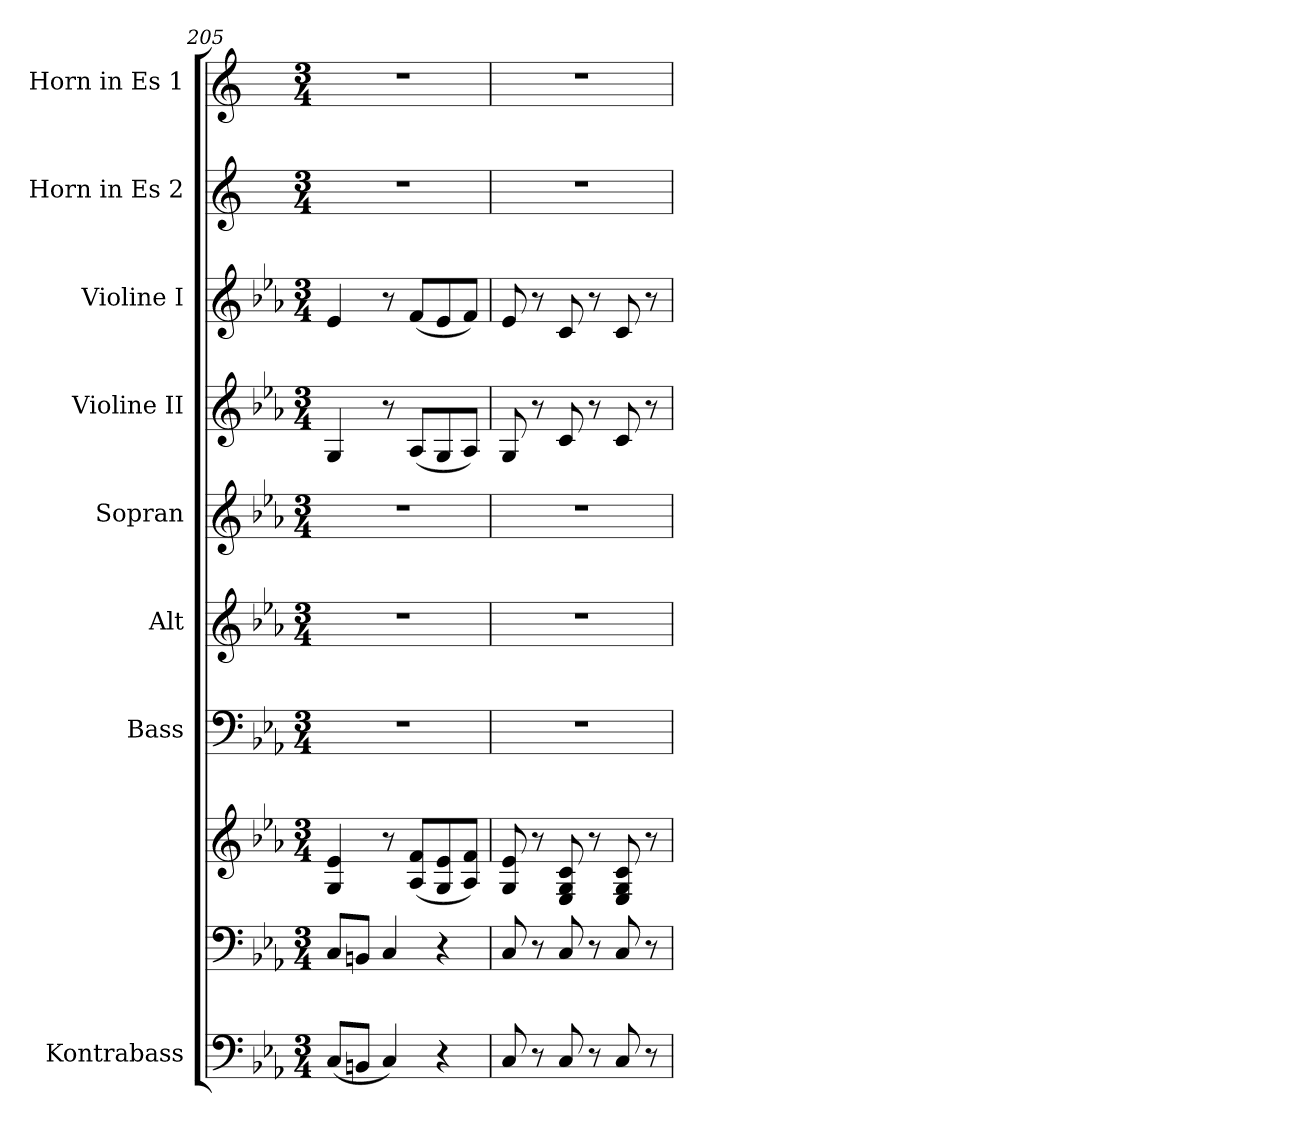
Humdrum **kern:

**kern	**kern	**kern	**kern	**kern	**kern	**kern	**kern	**kern	**kern
*part9	*part8	*part8	*part7	*part6	*part5	*part4	*part3	*part2	*part1
*staff10	*staff9	*staff8	*staff7	*staff6	*staff5	*staff4	*staff3	*staff2	*staff1
*I"Kontrabass	*	*	*I"Bass	*I"Alt	*I"Sopran	*I"Violine II	*I"Violine I	*I"Horn in Es 2	*I"Horn in Es 1
*I'Kb.	*	*	*I'B.	*I'A.	*I'S.	*I'Vl. II	*I'Vl. I	*	*
*clefF4	*clefF4	*clefG2	*clefF4	*clefG2	*clefG2	*clefG2	*clefG2	*clefG2	*clefG2
*ITrd7c12	*	*	*	*	*	*	*	*ITrd5c9	*ITrd5c9
*k[b-e-a-]	*k[b-e-a-]	*k[b-e-a-]	*k[b-e-a-]	*k[b-e-a-]	*k[b-e-a-]	*k[b-e-a-]	*k[b-e-a-]	*k[b-e-a-]	*k[b-e-a-]
*E-:	*E-:	*E-:	*E-:	*E-:	*E-:	*E-:	*E-:	*E-:	*E-:
*M3/4	*M3/4	*M3/4	*M3/4	*M3/4	*M3/4	*M3/4	*M3/4	*M3/4	*M3/4
=205	=205	=205	=205	=205	=205	=205	=205	=205	=205
(<8CC/L	8C/L	4G/ 4e-/	2.r	2.r	2.r	4G/	4e-/	2.r	2.r
8BBBn/J	8BBn/J	.	.	.	.	.	.	.	.
4CC/)	4C/	8r	.	.	.	8r	8r	.	.
.	.	(<8A-/ 8f/L	.	.	.	(<8A-/L	(<8f/L	.	.
4r	4r	8G/ 8e-/	.	.	.	8G/	8e-/	.	.
.	.	8A-/ 8f/J)	.	.	.	8A-/J)	8f/J)	.	.
=206	=206	=206	=206	=206	=206	=206	=206	=206	=206
8CC/	8C/	8G/ 8e-/	2.r	2.r	2.r	8G/	8e-/	2.r	2.r
8r	8r	8r	.	.	.	8r	8r	.	.
8CC/	8C/	8E-/ 8G/ 8c/	.	.	.	8c/	8c/	.	.
8r	8r	8r	.	.	.	8r	8r	.	.
8CC/	8C/	8E-/ 8G/ 8c/	.	.	.	8c/	8c/	.	.
8r	8r	8r	.	.	.	8r	8r	.	.
=	=	=	=	=	=	=	=	=	=
*-	*-	*-	*-	*-	*-	*-	*-	*-	*-
